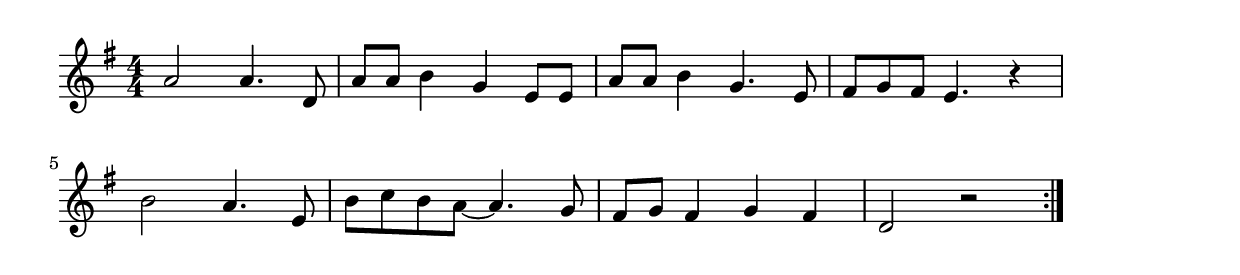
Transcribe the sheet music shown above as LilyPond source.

\version "2.18.2"

% ラスト・クリスマス(ワム！)
% \index{らすと@ラスト・クリスマス(ワム！)}
% \index{くりすます@ラスト・クリスマス(ワム！)}

\score {

\layout {
line-width = #170
indent = 0\mm
}

\relative c'' {
\key g \major
\time 4/4
\set Score.tempoHideNote = ##t
\tempo 4=120
\numericTimeSignature

a2 a4. d,8 |
a' a b4 g e8 e |
a a b4 g4. e8 |
fis g fis e4. r4 |
\break
b'2 a4. e8 | % 5
b' c b a8~ a4. g8 | % 6
fis g  fis4 g fis|
d2 r  |

\bar ":|."
}

\midi {}

}